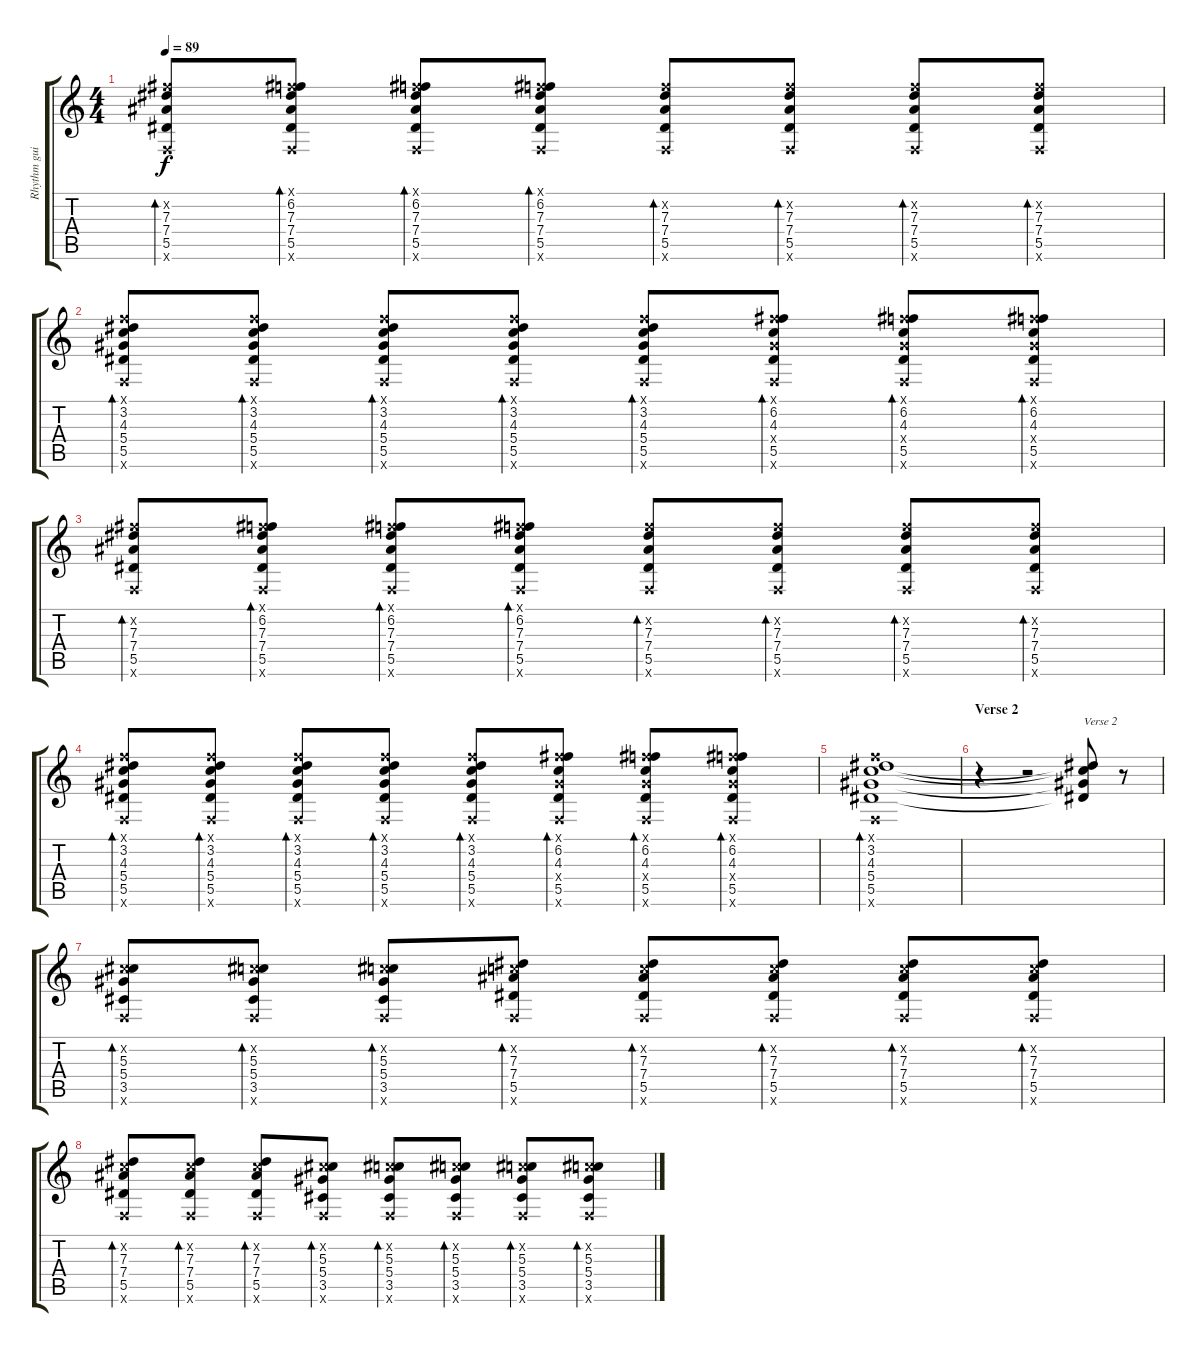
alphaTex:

\track ("Rhythm guitar" "Rhythm gui") {instrument overdrivenguitar}
\staff {score tabs}
\tuning (F4 C4 Ab3 Eb3 Bb2 F2) {hide}
\ts (4 4)
\tempo 89
\clef g2
\ks c
(6.2{x} 7.3 7.4 5.5 0.6{x}).8{bd 30 dy f} (0.1{x} 6.2 7.3 7.4 5.5 0.6{x}).8{bd 30} (0.1{x} 6.2 7.3 7.4 5.5 0.6{x}).8{bd 30} (0.1{x} 6.2 7.3 7.4 5.5 0.6{x}).8{bd 30} (6.2{x} 7.3 7.4 5.5 0.6{x}).8{bd 30} (6.2{x} 7.3 7.4 5.5 0.6{x}).8{bd 30} (6.2{x} 7.3 7.4 5.5 0.6{x}).8{bd 30} (6.2{x} 7.3 7.4 5.5 0.6{x}).8{bd 30} |
(0.1{x} 3.2 4.3 5.4 5.5 0.6{x}).8{bd 30} (0.1{x} 3.2 4.3 5.4 5.5 0.6{x}).8{bd 30} (0.1{x} 3.2 4.3 5.4 5.5 0.6{x}).8{bd 30} (0.1{x} 3.2 4.3 5.4 5.5 0.6{x}).8{bd 30} (0.1{x} 3.2 4.3 5.4 5.5 0.6{x}).8{bd 30} (0.1{x} 6.2 4.3 5.4{x} 5.5 0.6{x}).8{bd 30} (0.1{x} 6.2 4.3 5.4{x} 5.5 0.6{x}).8{bd 30} (0.1{x} 6.2 4.3 5.4{x} 5.5 0.6{x}).8{bd 30} |
(6.2{x} 7.3 7.4 5.5 0.6{x}).8{bd 30} (0.1{x} 6.2 7.3 7.4 5.5 0.6{x}).8{bd 30} (0.1{x} 6.2 7.3 7.4 5.5 0.6{x}).8{bd 30} (0.1{x} 6.2 7.3 7.4 5.5 0.6{x}).8{bd 30} (6.2{x} 7.3 7.4 5.5 0.6{x}).8{bd 30} (6.2{x} 7.3 7.4 5.5 0.6{x}).8{bd 30} (6.2{x} 7.3 7.4 5.5 0.6{x}).8{bd 30} (6.2{x} 7.3 7.4 5.5 0.6{x}).8{bd 30} |
(0.1{x} 3.2 4.3 5.4 5.5 0.6{x}).8{bd 30} (0.1{x} 3.2 4.3 5.4 5.5 0.6{x}).8{bd 30} (0.1{x} 3.2 4.3 5.4 5.5 0.6{x}).8{bd 30} (0.1{x} 3.2 4.3 5.4 5.5 0.6{x}).8{bd 30} (0.1{x} 3.2 4.3 5.4 5.5 0.6{x}).8{bd 30} (0.1{x} 6.2 4.3 5.4{x} 5.5 0.6{x}).8{bd 30} (0.1{x} 6.2 4.3 5.4{x} 5.5 0.6{x}).8{bd 30} (0.1{x} 6.2 4.3 5.4{x} 5.5 0.6{x}).8{bd 30} |
(0.1{x} 3.2 4.3 5.4 5.5 0.6{x}).1{bd 30} |
\section ("" "Verse 2")
r.4 r.2 (3.2{t} 4.3{t} 5.4{t} 5.5{t}).8{txt "Verse 2"} r.8 |
(0.2{x} 5.3 5.4 3.5 0.6{x}).8{bd 30} (0.2{x} 5.3 5.4 3.5 0.6{x}).8{bd 30} (0.2{x} 5.3 5.4 3.5 0.6{x}).8{bd 30} (0.2{x} 7.3 7.4 5.5 0.6{x}).8{bd 30} (0.2{x} 7.3 7.4 5.5 0.6{x}).8{bd 30} (0.2{x} 7.3 7.4 5.5 0.6{x}).8{bd 30} (0.2{x} 7.3 7.4 5.5 0.6{x}).8{bd 30} (0.2{x} 7.3 7.4 5.5 0.6{x}).8{bd 30} |
(0.2{x} 7.3 7.4 5.5 0.6{x}).8{bd 30} (0.2{x} 7.3 7.4 5.5 0.6{x}).8{bd 30} (0.2{x} 7.3 7.4 5.5 0.6{x}).8{bd 30} (0.2{x} 5.3 5.4 3.5 0.6{x}).8{bd 30} (0.2{x} 5.3 5.4 3.5 0.6{x}).8{bd 30} (0.2{x} 5.3 5.4 3.5 0.6{x}).8{bd 30} (0.2{x} 5.3 5.4 3.5 0.6{x}).8{bd 30} (0.2{x} 5.3 5.4 3.5 0.6{x}).8{bd 30}
